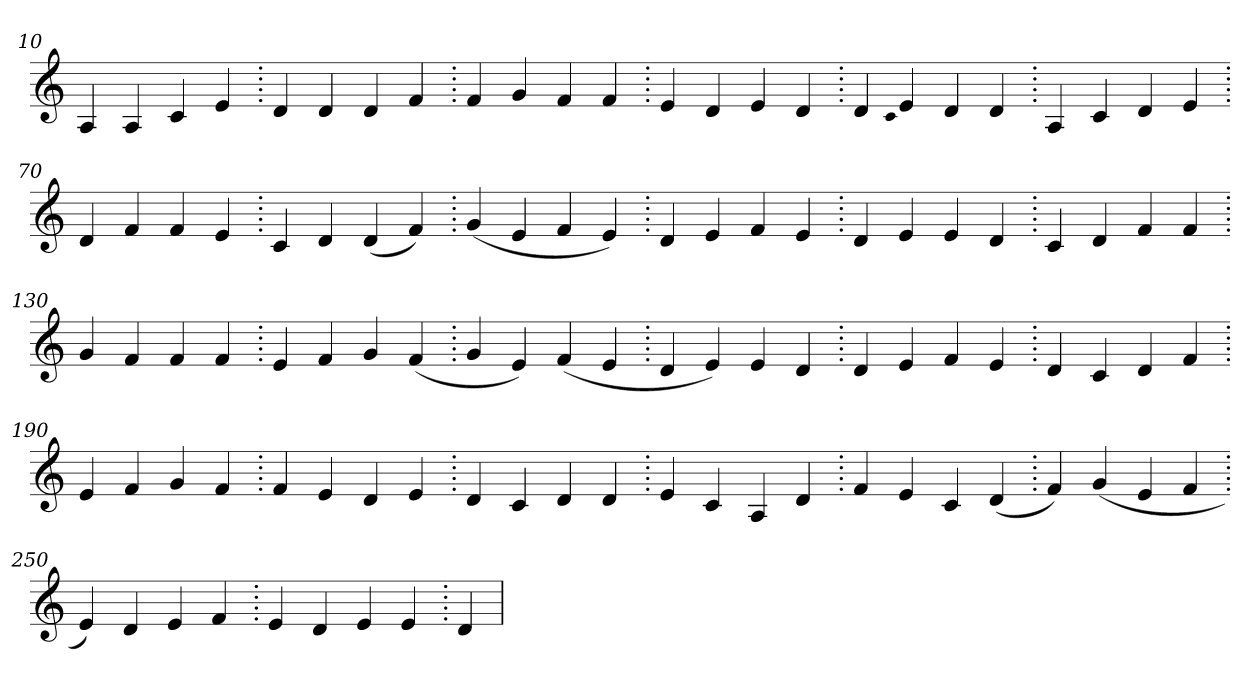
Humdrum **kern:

**kern
*part1
*staff1
*clefG2
=10.
4A
4A
4c
4e
=20.
4d
4d
4d
4f
=30.
4f
4g
4f
4f
=40.
4e
4d
4e
4d
=50.
4d
qqc
4e
4d
4d
=60.
4A
4c
4d
4e
=70.
4d
4f
4f
4e
=80.
4c
4d
(>4d
4f)
=90.
(>4g
4e
4f
4e)
=100.
4d
4e
4f
4e
=110.
4d
4e
4e
4d
=120.
4c
4d
4f
4f
=130.
4g
4f
4f
4f
=140.
4e
4f
4g
(>4f
=150.
4g
4e)
(>4f
4e
=160.
4d
4e)
4e
4d
=170.
4d
4e
4f
4e
=180.
4d
4c
4d
4f
=190.
4e
4f
4g
4f
=200.
4f
4e
4d
4e
=210.
4d
4c
4d
4d
=220.
4e
4c
4A
4d
=230.
4f
4e
4c
(>4d
=240.
4f)
(>4g
4e
4f
=250.
4e)
4d
4e
4f
=260.
4e
4d
4e
4e
=270.
4d
=
*-
